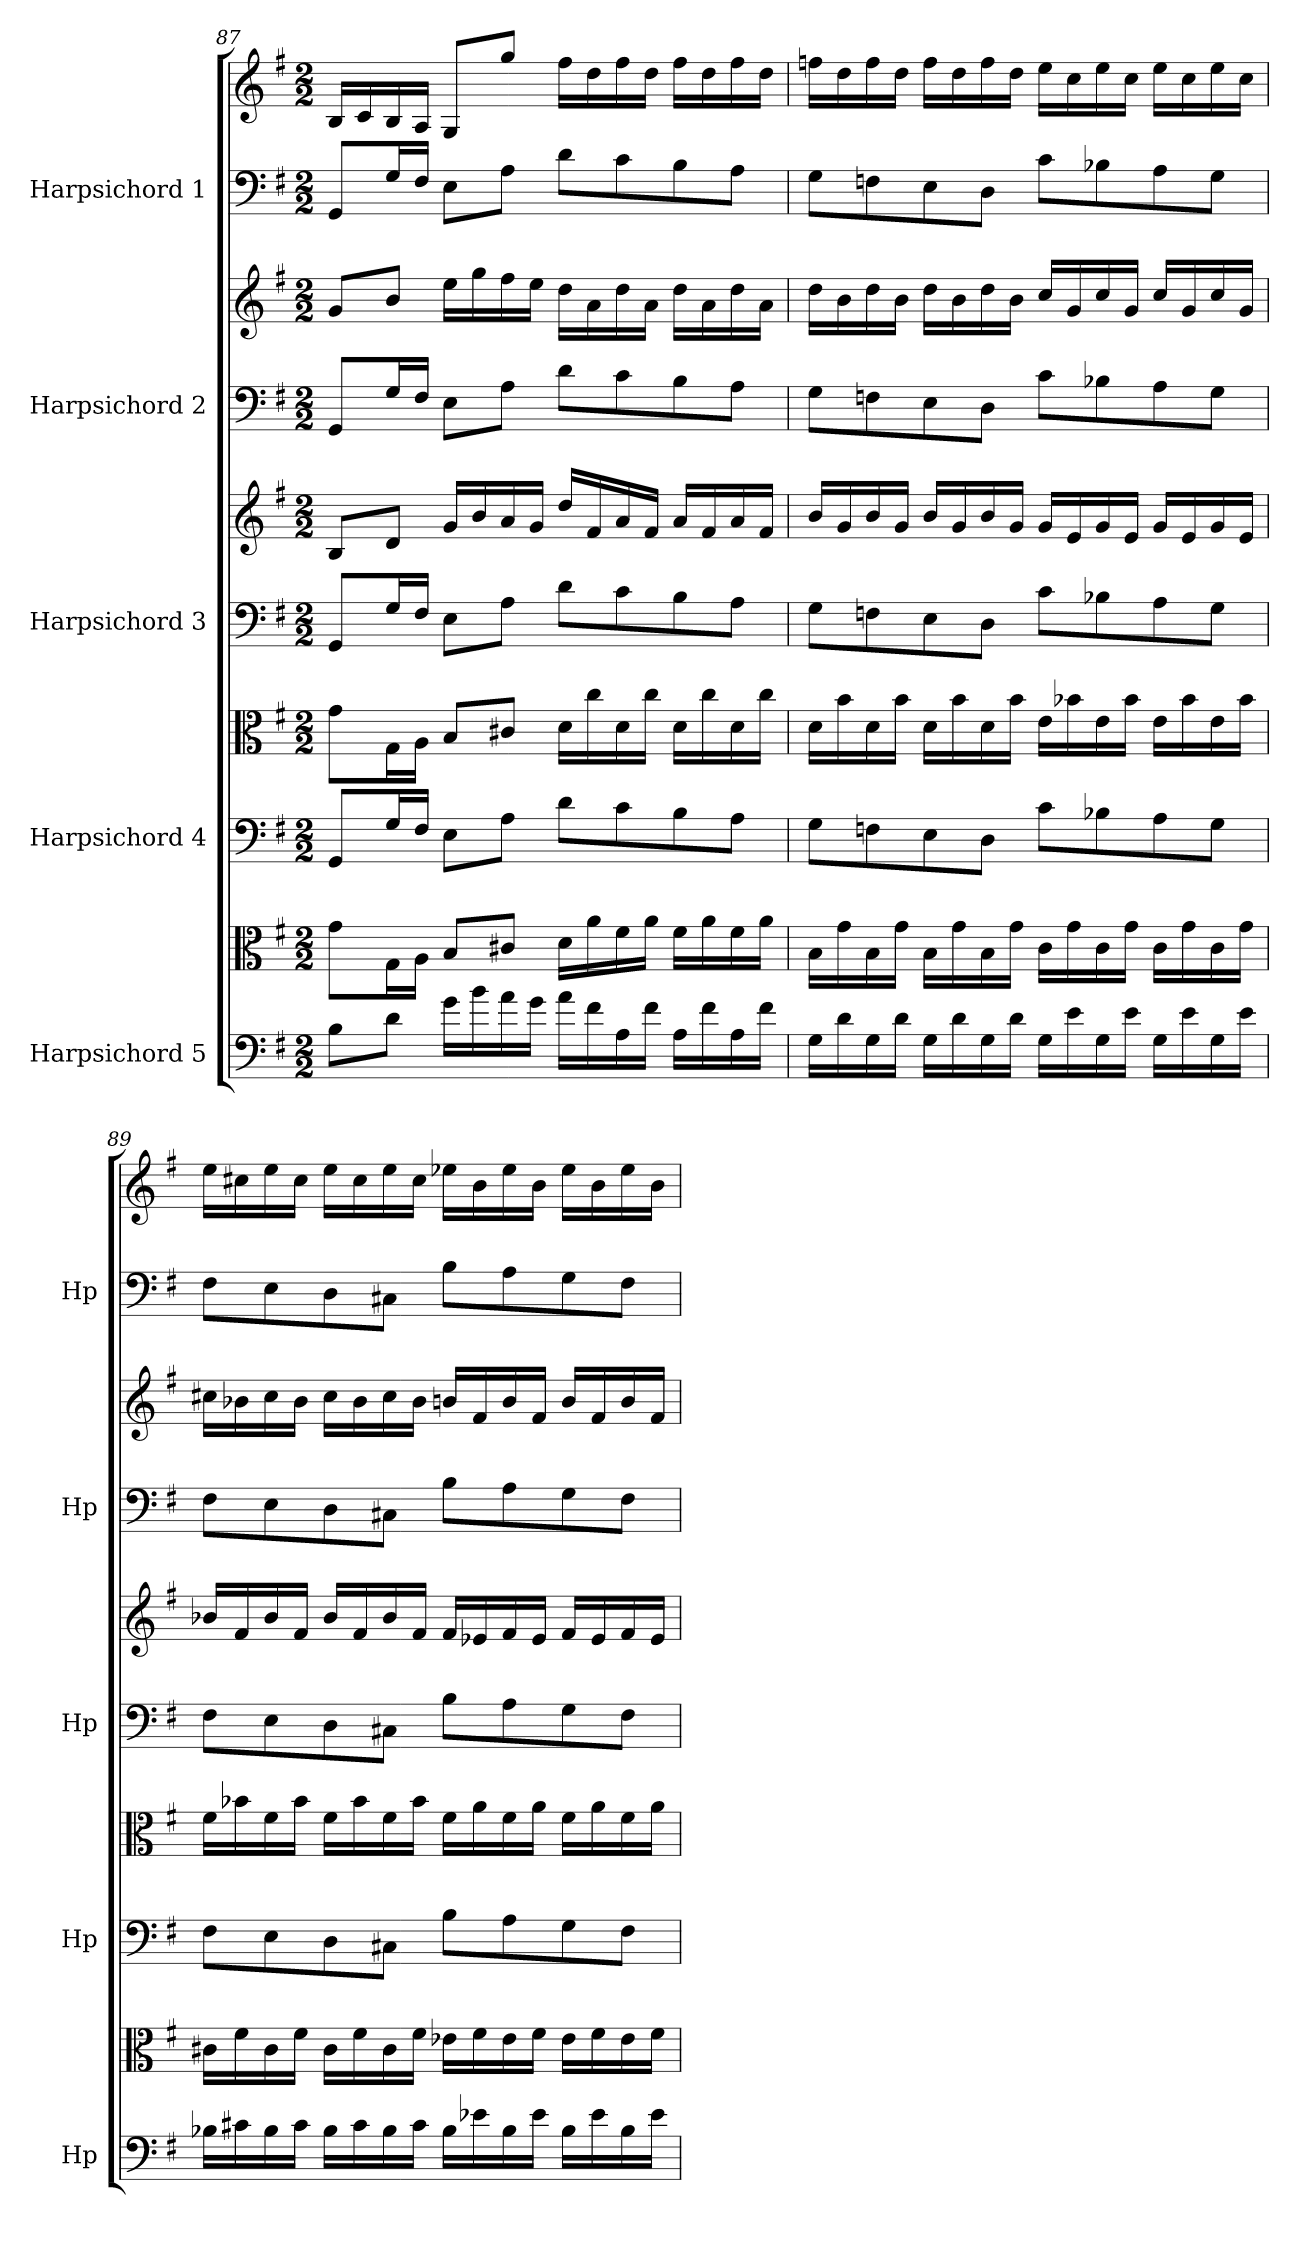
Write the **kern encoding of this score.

**kern	**kern	**kern	**kern	**kern	**kern	**kern	**kern	**kern	**kern
*part5	*part5	*part4	*part4	*part3	*part3	*part2	*part2	*part1	*part1
*staff10	*staff9	*staff8	*staff7	*staff6	*staff5	*staff4	*staff3	*staff2	*staff1
*I"Harpsichord 5	*	*I"Harpsichord 4	*	*I"Harpsichord 3	*	*I"Harpsichord 2	*	*I"Harpsichord 1	*
*I'Hp	*	*I'Hp	*	*I'Hp	*	*I'Hp	*	*I'Hp	*
!!LO:PB:g=z
*clefF4	*clefC3	*clefF4	*clefC3	*clefF4	*clefG2	*clefF4	*clefG2	*clefF4	*clefG2
*k[f#]	*k[f#]	*k[f#]	*k[f#]	*k[f#]	*k[f#]	*k[f#]	*k[f#]	*k[f#]	*k[f#]
*M2/2	*M2/2	*M2/2	*M2/2	*M2/2	*M2/2	*M2/2	*M2/2	*M2/2	*M2/2
=87	=87	=87	=87	=87	=87	=87	=87	=87	=87
8B\L	8g\L	8GG/L	8g\L	8GG/L	8B/L	8GG/L	8g/L	8GG/L	16B/LL
.	.	.	.	.	.	.	.	.	16c/
8d\J	16G\L	16G/L	16G\L	16G/L	8d/J	16G/L	8b/J	16G/L	16B/
.	16A\JJ	16F#/JJ	16A\JJ	16F#/JJ	.	16F#/JJ	.	16F#/JJ	16A/JJ
16g\LL	8B/L	8E\L	8B/L	8E\L	16g/LL	8E\L	16ee\LL	8E\L	8G/L
16b\	.	.	.	.	16b/	.	16gg\	.	.
16a\	8c#X/J	8A\J	8c#X/J	8A\J	16a/	8A\J	16ff#\	8A\J	8gg/J
16g\JJ	.	.	.	.	16g/JJ	.	16ee\JJ	.	.
16a\LL	16d\LL	8d\L	16d\LL	8d\L	16dd/LL	8d\L	16dd\LL	8d\L	16ff#\LL
16f#\	16a\	.	16cc\	.	16f#/	.	16a\	.	16dd\
16A\	16f#\	8c\	16d\	8c\	16a/	8c\	16dd\	8c\	16ff#\
16f#\JJ	16a\JJ	.	16cc\JJ	.	16f#/JJ	.	16a\JJ	.	16dd\JJ
16A\LL	16f#\LL	8B\	16d\LL	8B\	16a/LL	8B\	16dd\LL	8B\	16ff#\LL
16f#\	16a\	.	16cc\	.	16f#/	.	16a\	.	16dd\
16A\	16f#\	8A\J	16d\	8A\J	16a/	8A\J	16dd\	8A\J	16ff#\
16f#\JJ	16a\JJ	.	16cc\JJ	.	16f#/JJ	.	16a\JJ	.	16dd\JJ
=88	=88	=88	=88	=88	=88	=88	=88	=88	=88
16G\LL	16B\LL	8G\L	16d\LL	8G\L	16b/LL	8G\L	16dd\LL	8G\L	16ffn\LL
16d\	16g\	.	16b\	.	16g/	.	16b\	.	16dd\
16G\	16B\	8Fn\	16d\	8Fn\	16b/	8Fn\	16dd\	8Fn\	16ff\
16d\JJ	16g\JJ	.	16b\JJ	.	16g/JJ	.	16b\JJ	.	16dd\JJ
16G\LL	16B\LL	8E\	16d\LL	8E\	16b/LL	8E\	16dd\LL	8E\	16ff\LL
16d\	16g\	.	16b\	.	16g/	.	16b\	.	16dd\
16G\	16B\	8D\J	16d\	8D\J	16b/	8D\J	16dd\	8D\J	16ff\
16d\JJ	16g\JJ	.	16b\JJ	.	16g/JJ	.	16b\JJ	.	16dd\JJ
16G\LL	16c\LL	8c\L	16e\LL	8c\L	16g/LL	8c\L	16cc/LL	8c\L	16ee\LL
16e\	16g\	.	16b-X\	.	16e/	.	16g/	.	16cc\
16G\	16c\	8B-X\	16e\	8B-X\	16g/	8B-X\	16cc/	8B-X\	16ee\
16e\JJ	16g\JJ	.	16b-\JJ	.	16e/JJ	.	16g/JJ	.	16cc\JJ
16G\LL	16c\LL	8A\	16e\LL	8A\	16g/LL	8A\	16cc/LL	8A\	16ee\LL
16e\	16g\	.	16b-\	.	16e/	.	16g/	.	16cc\
16G\	16c\	8G\J	16e\	8G\J	16g/	8G\J	16cc/	8G\J	16ee\
16e\JJ	16g\JJ	.	16b-\JJ	.	16e/JJ	.	16g/JJ	.	16cc\JJ
!!LO:PB:g=z
=89	=89	=89	=89	=89	=89	=89	=89	=89	=89
16B-X\LL	16c#X\LL	8F#\L	16f#\LL	8F#\L	16b-X/LL	8F#\L	16cc#X\LL	8F#\L	16ee\LL
16c#X\	16f#\	.	16b-X\	.	16f#/	.	16b-X\	.	16cc#X\
16B-\	16c#\	8E\	16f#\	8E\	16b-/	8E\	16cc#\	8E\	16ee\
16c#\JJ	16f#\JJ	.	16b-\JJ	.	16f#/JJ	.	16b-\JJ	.	16cc#\JJ
16B-\LL	16c#\LL	8D\	16f#\LL	8D\	16b-/LL	8D\	16cc#\LL	8D\	16ee\LL
16c#\	16f#\	.	16b-\	.	16f#/	.	16b-\	.	16cc#\
16B-\	16c#\	8C#X\J	16f#\	8C#X\J	16b-/	8C#X\J	16cc#\	8C#X\J	16ee\
16c#\JJ	16f#\JJ	.	16b-\JJ	.	16f#/JJ	.	16b-\JJ	.	16cc#\JJ
16B-\LL	16e-X\LL	8B\L	16f#\LL	8B\L	16f#/LL	8B\L	16bn/LL	8B\L	16ee-X\LL
16e-X\	16f#\	.	16a\	.	16e-X/	.	16f#/	.	16b\
16B-\	16e-\	8A\	16f#\	8A\	16f#/	8A\	16b/	8A\	16ee-\
16e-\JJ	16f#\JJ	.	16a\JJ	.	16e-/JJ	.	16f#/JJ	.	16b\JJ
16B-\LL	16e-\LL	8G\	16f#\LL	8G\	16f#/LL	8G\	16b/LL	8G\	16ee-\LL
16e-\	16f#\	.	16a\	.	16e-/	.	16f#/	.	16b\
16B-\	16e-\	8F#\J	16f#\	8F#\J	16f#/	8F#\J	16b/	8F#\J	16ee-\
16e-\JJ	16f#\JJ	.	16a\JJ	.	16e-/JJ	.	16f#/JJ	.	16b\JJ
=	=	=	=	=	=	=	=	=	=
*-	*-	*-	*-	*-	*-	*-	*-	*-	*-
